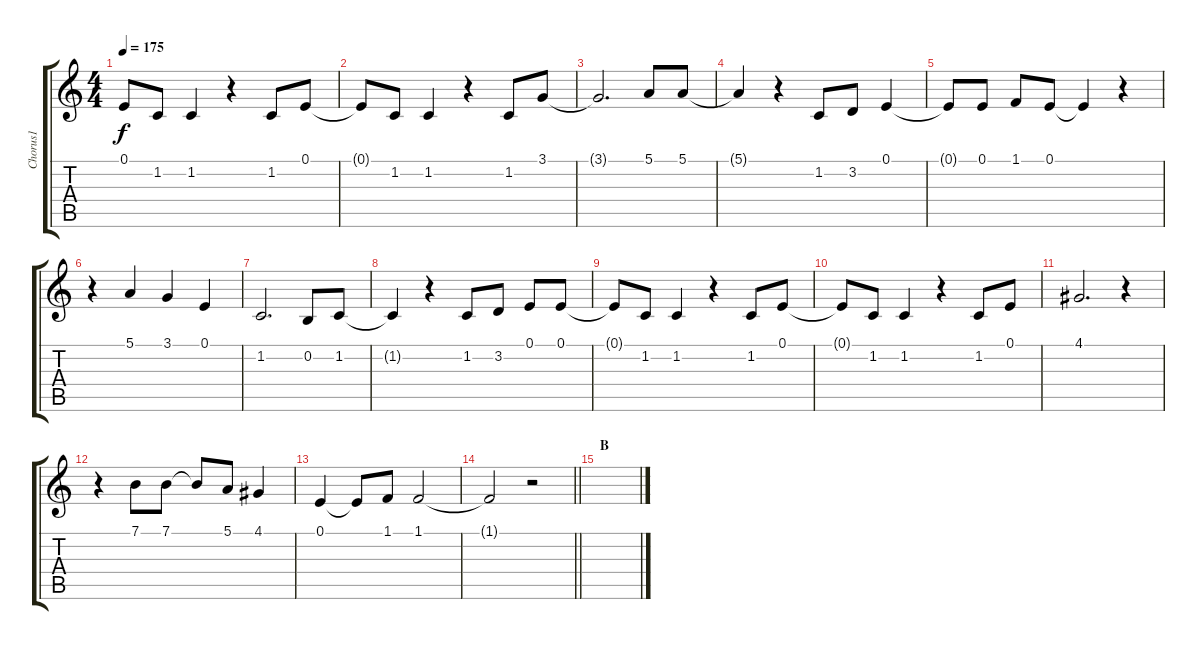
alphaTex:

\track ("Chorus1" "Chorus1") {instrument flute}
\staff {score tabs}
\tuning (E4 B3 G3 D3 A2 E2) {hide}
\ts (4 4)
\tempo 175
\clef g2
\ks c
0.1{t}.8{dy f} 1.2.8 1.2.4 r.4 1.2.8 0.1.8 |
0.1{t}.8 1.2.8 1.2.4 r.4 1.2.8 3.1.8 |
3.1{t}.2{d} 5.1.8 5.1.8 |
5.1{t}.4 r.4 1.2.8 3.2.8 0.1.4 |
0.1{t}.8 0.1.8 1.1.8 0.1.8 0.1{t}.4 r.4 |
r.4 5.1.4 3.1.4 0.1.4 |
1.2.2{d} 0.2.8 1.2.8 |
1.2{t}.4 r.4 1.2.8 3.2.8 0.1.8 0.1.8 |
0.1{t}.8 1.2.8 1.2.4 r.4 1.2.8 0.1.8 |
0.1{t}.8 1.2.8 1.2.4 r.4 1.2.8 0.1.8 |
4.1.2{d} r.4 |
r.4 7.1.8 7.1.8 7.1{t}.8 5.1.8 4.1.4 |
0.1.4 0.1{t}.8 1.1.8 1.1.2 |
\barLineRight lightlight
1.1{t}.2 r.2 |
\section ("" "B")
